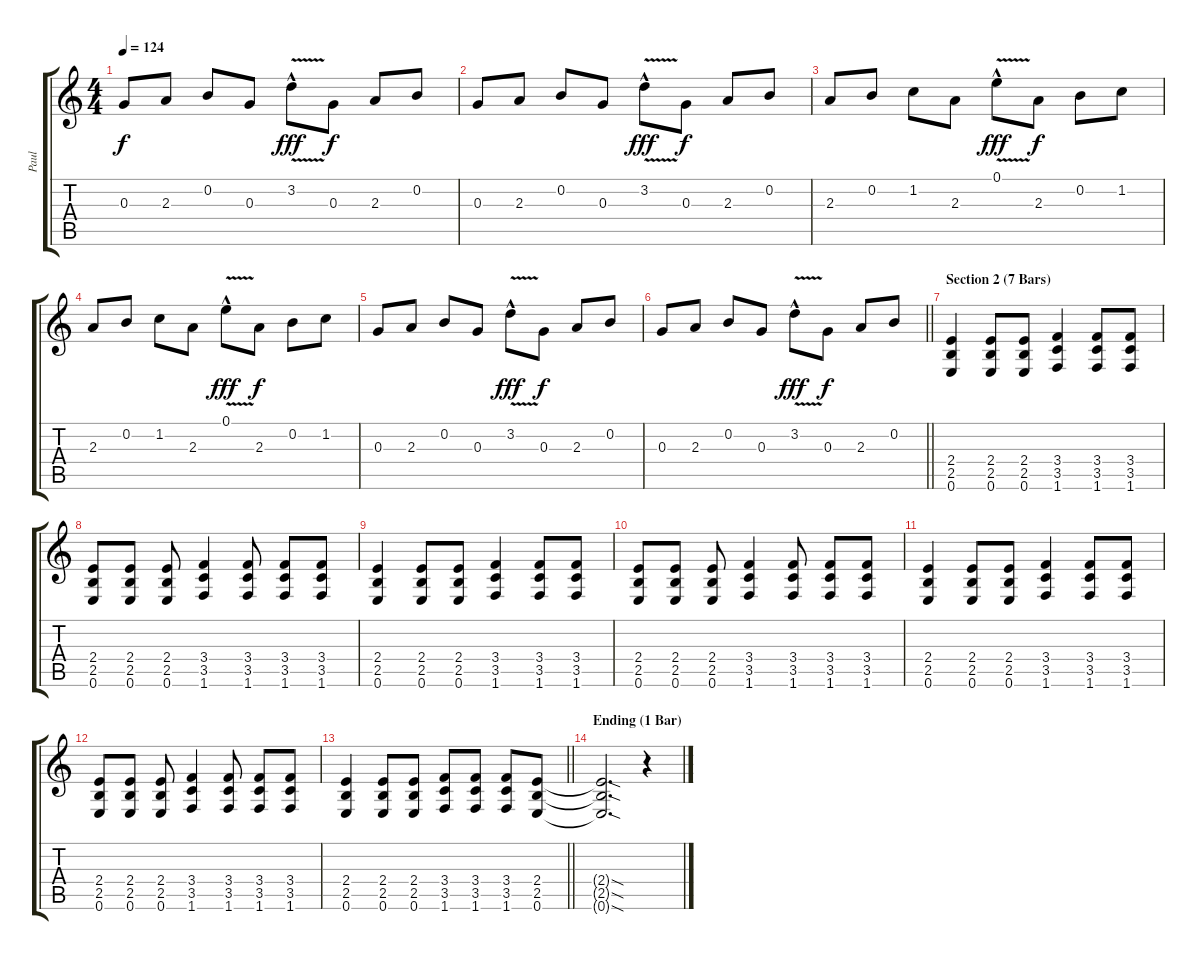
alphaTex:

\track ("Paul" "Paul") {instrument overdrivenguitar}
\staff {score tabs}
\tuning (E4 B3 G3 D3 A2 E2) {hide}
\ts (4 4)
\tempo 124
\clef g2
\ks c
0.3.8{dy f} 2.3.8 0.2.8 0.3.8 3.2{v hac}.8{dy fff} 0.3.8{dy f} 2.3.8 0.2.8 |
0.3.8 2.3.8 0.2.8 0.3.8 3.2{v hac}.8{dy fff} 0.3.8{dy f} 2.3.8 0.2.8 |
2.3.8 0.2.8 1.2.8 2.3.8 0.1{v hac}.8{dy fff} 2.3.8{dy f} 0.2.8 1.2.8 |
2.3.8 0.2.8 1.2.8 2.3.8 0.1{v hac}.8{dy fff} 2.3.8{dy f} 0.2.8 1.2.8 |
0.3.8 2.3.8 0.2.8 0.3.8 3.2{v hac}.8{dy fff} 0.3.8{dy f} 2.3.8 0.2.8 |
\barLineRight lightlight
0.3.8 2.3.8 0.2.8 0.3.8 3.2{v hac}.8{dy fff} 0.3.8{dy f} 2.3.8 0.2.8 |
\section ("" "Section 2 (7 Bars)")
(2.4 2.5 0.6).4 (2.4 2.5 0.6).8 (2.4 2.5 0.6).8 (3.4 3.5 1.6).4 (3.4 3.5 1.6).8 (3.4 3.5 1.6).8 |
(2.4 2.5 0.6).8 (2.4 2.5 0.6).8 (2.4 2.5 0.6).8 (3.4 3.5 1.6).4 (3.4 3.5 1.6).8 (3.4 3.5 1.6).8 (3.4 3.5 1.6).8 |
(2.4 2.5 0.6).4 (2.4 2.5 0.6).8 (2.4 2.5 0.6).8 (3.4 3.5 1.6).4 (3.4 3.5 1.6).8 (3.4 3.5 1.6).8 |
(2.4 2.5 0.6).8 (2.4 2.5 0.6).8 (2.4 2.5 0.6).8 (3.4 3.5 1.6).4 (3.4 3.5 1.6).8 (3.4 3.5 1.6).8 (3.4 3.5 1.6).8 |
(2.4 2.5 0.6).4 (2.4 2.5 0.6).8 (2.4 2.5 0.6).8 (3.4 3.5 1.6).4 (3.4 3.5 1.6).8 (3.4 3.5 1.6).8 |
(2.4 2.5 0.6).8 (2.4 2.5 0.6).8 (2.4 2.5 0.6).8 (3.4 3.5 1.6).4 (3.4 3.5 1.6).8 (3.4 3.5 1.6).8 (3.4 3.5 1.6).8 |
\barLineRight lightlight
(2.4 2.5 0.6).4 (2.4 2.5 0.6).8 (2.4 2.5 0.6).8 (3.4 3.5 1.6).8 (3.4 3.5 1.6).8 (3.4 3.5 1.6).8 (2.4 2.5 0.6).8 |
\section ("" "Ending (1 Bar)")
(2.4{sod t} 2.5{sod t} 0.6{sod t}).2{d} r.4
